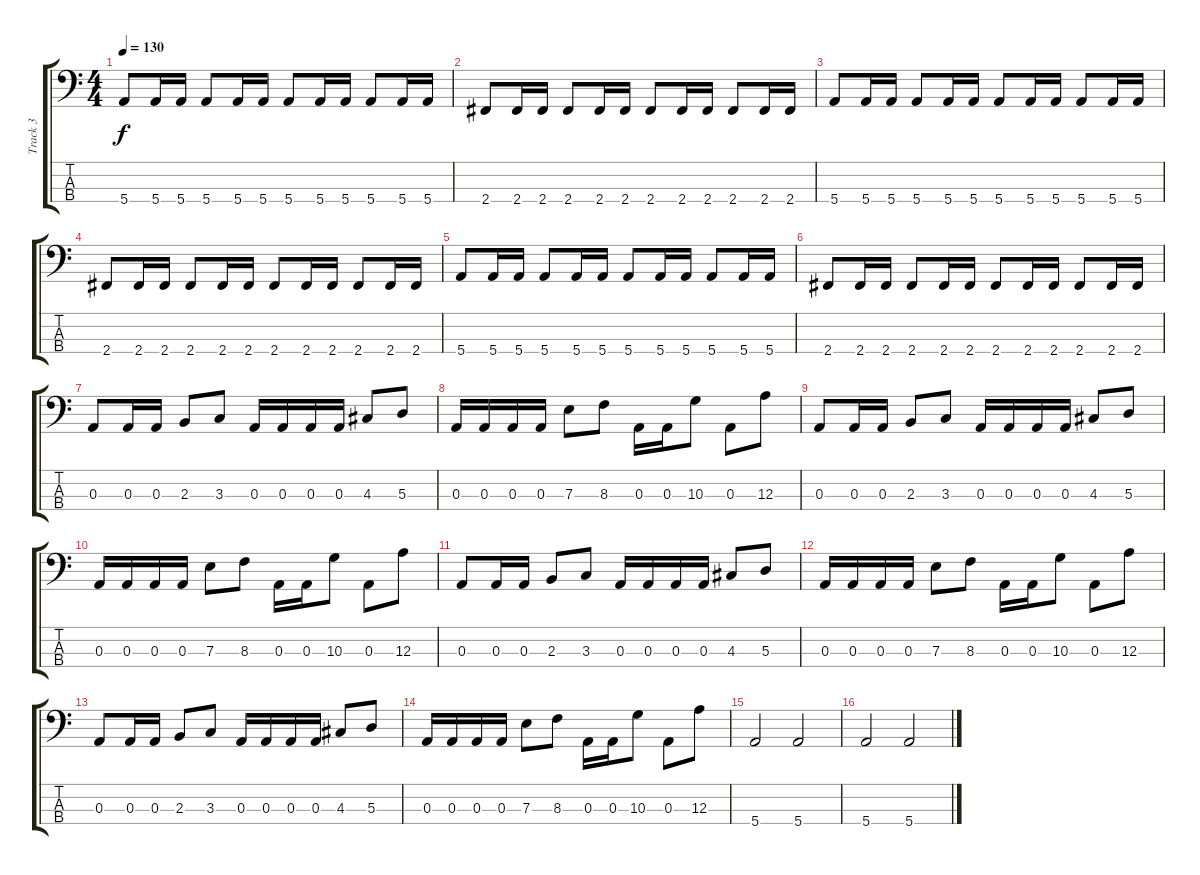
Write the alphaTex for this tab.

\track ("Track 3" "Track 3") {instrument electricbasspick}
\staff {score tabs}
\tuning (G2 D2 A1 E1) {hide}
\ts (4 4)
\tempo 130
\clef f4
\ks c
5.4.8{dy f} 5.4.16 5.4.16 5.4.8 5.4.16 5.4.16 5.4.8 5.4.16 5.4.16 5.4.8 5.4.16 5.4.16 |
2.4.8 2.4.16 2.4.16 2.4.8 2.4.16 2.4.16 2.4.8 2.4.16 2.4.16 2.4.8 2.4.16 2.4.16 |
5.4.8 5.4.16 5.4.16 5.4.8 5.4.16 5.4.16 5.4.8 5.4.16 5.4.16 5.4.8 5.4.16 5.4.16 |
2.4.8 2.4.16 2.4.16 2.4.8 2.4.16 2.4.16 2.4.8 2.4.16 2.4.16 2.4.8 2.4.16 2.4.16 |
5.4.8 5.4.16 5.4.16 5.4.8 5.4.16 5.4.16 5.4.8 5.4.16 5.4.16 5.4.8 5.4.16 5.4.16 |
2.4.8 2.4.16 2.4.16 2.4.8 2.4.16 2.4.16 2.4.8 2.4.16 2.4.16 2.4.8 2.4.16 2.4.16 |
0.3.8 0.3.16 0.3.16 2.3.8 3.3.8 0.3.16 0.3.16 0.3.16 0.3.16 4.3.8 5.3.8 |
0.3.16 0.3.16 0.3.16 0.3.16 7.3.8 8.3.8 0.3.16 0.3.16 10.3.8 0.3.8 12.3.8 |
0.3.8 0.3.16 0.3.16 2.3.8 3.3.8 0.3.16 0.3.16 0.3.16 0.3.16 4.3.8 5.3.8 |
0.3.16 0.3.16 0.3.16 0.3.16 7.3.8 8.3.8 0.3.16 0.3.16 10.3.8 0.3.8 12.3.8 |
0.3.8 0.3.16 0.3.16 2.3.8 3.3.8 0.3.16 0.3.16 0.3.16 0.3.16 4.3.8 5.3.8 |
0.3.16 0.3.16 0.3.16 0.3.16 7.3.8 8.3.8 0.3.16 0.3.16 10.3.8 0.3.8 12.3.8 |
0.3.8 0.3.16 0.3.16 2.3.8 3.3.8 0.3.16 0.3.16 0.3.16 0.3.16 4.3.8 5.3.8 |
0.3.16 0.3.16 0.3.16 0.3.16 7.3.8 8.3.8 0.3.16 0.3.16 10.3.8 0.3.8 12.3.8 |
5.4.2 5.4.2 |
5.4.2 5.4.2
